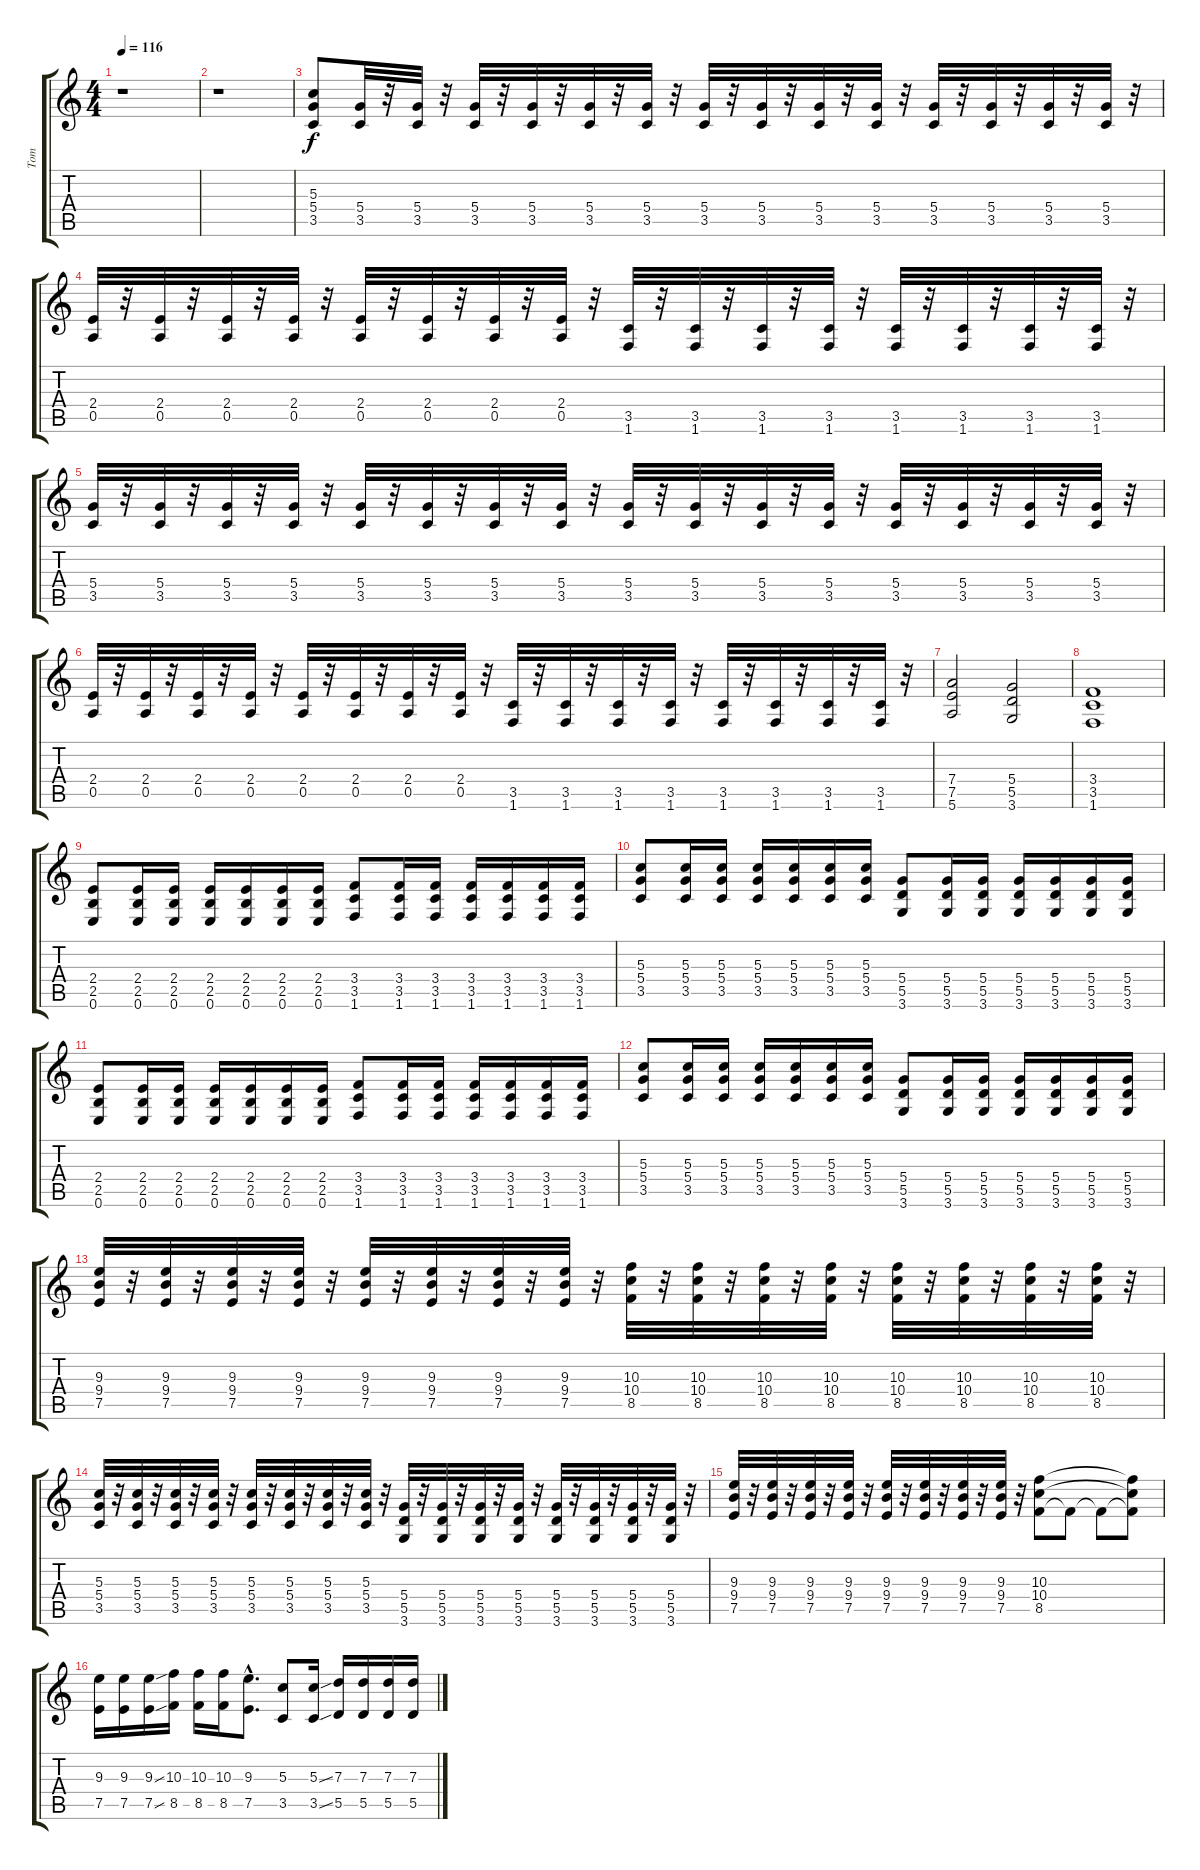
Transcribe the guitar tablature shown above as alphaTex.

\track ("Tom" "Tom") {instrument distortionguitar}
\staff {score tabs}
\tuning (E4 B3 G3 D3 A2 E2) {hide}
\ts (4 4)
\tempo 116
\clef g2
\ks c
r.1{dy f} |
r.1 |
(5.3 5.4 3.5).8 (5.4 3.5).32 r.32 (5.4 3.5).32 r.32 (5.4 3.5).32 r.32 (5.4 3.5).32 r.32 (5.4 3.5).32 r.32 (5.4 3.5).32 r.32 (5.4 3.5).32 r.32 (5.4 3.5).32 r.32 (5.4 3.5).32 r.32 (5.4 3.5).32 r.32 (5.4 3.5).32 r.32 (5.4 3.5).32 r.32 (5.4 3.5).32 r.32 (5.4 3.5).32 r.32 |
(2.4 0.5).32 r.32 (2.4 0.5).32 r.32 (2.4 0.5).32 r.32 (2.4 0.5).32 r.32 (2.4 0.5).32 r.32 (2.4 0.5).32 r.32 (2.4 0.5).32 r.32 (2.4 0.5).32 r.32 (3.5 1.6).32 r.32 (3.5 1.6).32 r.32 (3.5 1.6).32 r.32 (3.5 1.6).32 r.32 (3.5 1.6).32 r.32 (3.5 1.6).32 r.32 (3.5 1.6).32 r.32 (3.5 1.6).32 r.32 |
(5.4 3.5).32 r.32 (5.4 3.5).32 r.32 (5.4 3.5).32 r.32 (5.4 3.5).32 r.32 (5.4 3.5).32 r.32 (5.4 3.5).32 r.32 (5.4 3.5).32 r.32 (5.4 3.5).32 r.32 (5.4 3.5).32 r.32 (5.4 3.5).32 r.32 (5.4 3.5).32 r.32 (5.4 3.5).32 r.32 (5.4 3.5).32 r.32 (5.4 3.5).32 r.32 (5.4 3.5).32 r.32 (5.4 3.5).32 r.32 |
(2.4 0.5).32 r.32 (2.4 0.5).32 r.32 (2.4 0.5).32 r.32 (2.4 0.5).32 r.32 (2.4 0.5).32 r.32 (2.4 0.5).32 r.32 (2.4 0.5).32 r.32 (2.4 0.5).32 r.32 (3.5 1.6).32 r.32 (3.5 1.6).32 r.32 (3.5 1.6).32 r.32 (3.5 1.6).32 r.32 (3.5 1.6).32 r.32 (3.5 1.6).32 r.32 (3.5 1.6).32 r.32 (3.5 1.6).32 r.32 |
(7.4 7.5 5.6).2 (5.4 5.5 3.6).2 |
(3.4 3.5 1.6).1 |
(2.4 2.5 0.6).8 (2.4 2.5 0.6).16 (2.4 2.5 0.6).16 (2.4 2.5 0.6).16 (2.4 2.5 0.6).16 (2.4 2.5 0.6).16 (2.4 2.5 0.6).16 (3.4 3.5 1.6).8 (3.4 3.5 1.6).16 (3.4 3.5 1.6).16 (3.4 3.5 1.6).16 (3.4 3.5 1.6).16 (3.4 3.5 1.6).16 (3.4 3.5 1.6).16 |
(5.3 5.4 3.5).8 (5.3 5.4 3.5).16 (5.3 5.4 3.5).16 (5.3 5.4 3.5).16 (5.3 5.4 3.5).16 (5.3 5.4 3.5).16 (5.3 5.4 3.5).16 (5.4 5.5 3.6).8 (5.4 5.5 3.6).16 (5.4 5.5 3.6).16 (5.4 5.5 3.6).16 (5.4 5.5 3.6).16 (5.4 5.5 3.6).16 (5.4 5.5 3.6).16 |
(2.4 2.5 0.6).8 (2.4 2.5 0.6).16 (2.4 2.5 0.6).16 (2.4 2.5 0.6).16 (2.4 2.5 0.6).16 (2.4 2.5 0.6).16 (2.4 2.5 0.6).16 (3.4 3.5 1.6).8 (3.4 3.5 1.6).16 (3.4 3.5 1.6).16 (3.4 3.5 1.6).16 (3.4 3.5 1.6).16 (3.4 3.5 1.6).16 (3.4 3.5 1.6).16 |
(5.3 5.4 3.5).8 (5.3 5.4 3.5).16 (5.3 5.4 3.5).16 (5.3 5.4 3.5).16 (5.3 5.4 3.5).16 (5.3 5.4 3.5).16 (5.3 5.4 3.5).16 (5.4 5.5 3.6).8 (5.4 5.5 3.6).16 (5.4 5.5 3.6).16 (5.4 5.5 3.6).16 (5.4 5.5 3.6).16 (5.4 5.5 3.6).16 (5.4 5.5 3.6).16 |
(9.3 9.4 7.5).32 r.32 (9.3 9.4 7.5).32 r.32 (9.3 9.4 7.5).32 r.32 (9.3 9.4 7.5).32 r.32 (9.3 9.4 7.5).32 r.32 (9.3 9.4 7.5).32 r.32 (9.3 9.4 7.5).32 r.32 (9.3 9.4 7.5).32 r.32 (10.3 10.4 8.5).32 r.32 (10.3 10.4 8.5).32 r.32 (10.3 10.4 8.5).32 r.32 (10.3 10.4 8.5).32 r.32 (10.3 10.4 8.5).32 r.32 (10.3 10.4 8.5).32 r.32 (10.3 10.4 8.5).32 r.32 (10.3 10.4 8.5).32 r.32 |
(5.3 5.4 3.5).32 r.32 (5.3 5.4 3.5).32 r.32 (5.3 5.4 3.5).32 r.32 (5.3 5.4 3.5).32 r.32 (5.3 5.4 3.5).32 r.32 (5.3 5.4 3.5).32 r.32 (5.3 5.4 3.5).32 r.32 (5.3 5.4 3.5).32 r.32 (5.4 5.5 3.6).32 r.32 (5.4 5.5 3.6).32 r.32 (5.4 5.5 3.6).32 r.32 (5.4 5.5 3.6).32 r.32 (5.4 5.5 3.6).32 r.32 (5.4 5.5 3.6).32 r.32 (5.4 5.5 3.6).32 r.32 (5.4 5.5 3.6).32 r.32 |
(9.3 9.4 7.5).32 r.32 (9.3 9.4 7.5).32 r.32 (9.3 9.4 7.5).32 r.32 (9.3 9.4 7.5).32 r.32 (9.3 9.4 7.5).32 r.32 (9.3 9.4 7.5).32 r.32 (9.3 9.4 7.5).32 r.32 (9.3 9.4 7.5).32 r.32 (10.3 10.4 8.5).8 8.5{t}.8 8.5{t}.8 (10.3{t} 10.4{t} 8.5{t}).8 |
(9.3 7.5).16 (9.3 7.5).16 (9.3{ss} 7.5{ss}).16 (10.3 8.5).16 (10.3 8.5).16 (10.3 8.5).16 (9.3{hac} 7.5{hac}).8{d} (5.3 3.5).8 (5.3{ss} 3.5{ss}).16 (7.3 5.5).16 (7.3 5.5).16 (7.3 5.5).16 (7.3 5.5).16
